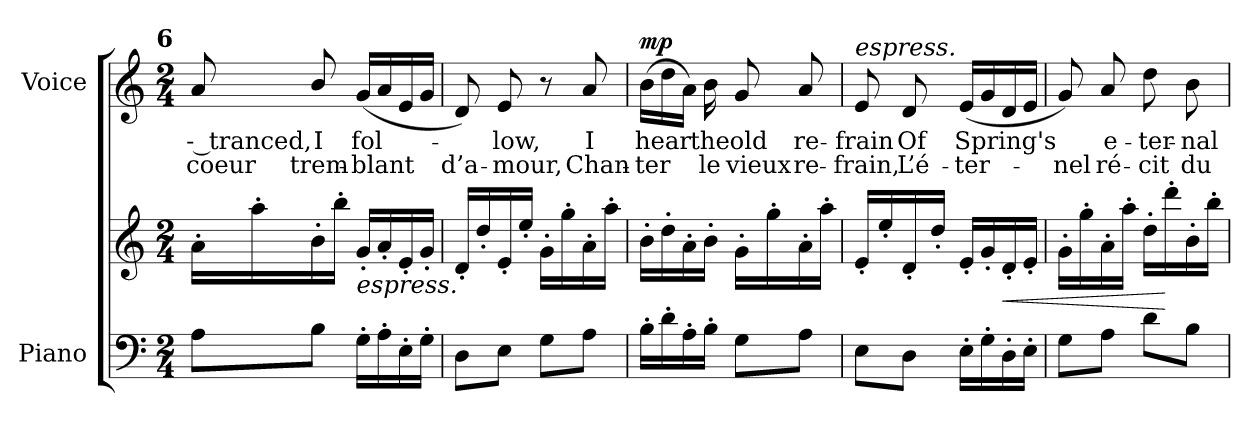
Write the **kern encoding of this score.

**kern	**kern	**dynam	**kern	**text	**text	**dynam
*part2	*part2	*part2	*part1	*part1	*part1	*part1
*staff3	*staff2	*staff2/3	*staff1	*staff1	*staff1	*staff1
*I"Piano	*	*	*I"Voice	*	*	*
*I'Pno	*	*	*	*	*	*
!!LO:LB:g=z
*clefF4	*clefG2	*	*clefG2	*	*	*
*k[]	*k[]	*	*k[]	*	*	*
*M2/4	*M2/4	*	*M2/4	*	*	*
!!LO:REH:place=s1:a:B:enc=none:fs=20:t=6
=61	=61	=61	=61	=61	=61	=61
!	!	!	!	!LO:LY:b	!LO:LY:b	!
8A\L	16a'\LL	.	8a/	-- tranced,	coeur	.
.	16aa'\	.	.	.	.	.
!	!	!	!	!LO:LY:b	!LO:LY:b	!
8B\J	16b'\	.	8b/	I	trem-	.
.	16bb'\JJ	.	.	.	.	.
!	!LO:TX:b:i:t=espress.	!	!	!	!	!
!	!	!	!	!LO:LY:b	!LO:LY:b	!
16G'\LL	16g'/LL	.	(<16g/LL	fol-	-blant	.
16A'\	16a'/	.	16a/	.	.	.
16E'\	16e'/	.	16e/	.	.	.
16G'\JJ	16g'/JJ	.	16g/JJ	.	.	.
=62	=62	=62	=62	=62	=62	=62
!	!	!	!	!	!LO:LY:b	!
8D\L	16d'/LL	.	8d/)	.	d’a-	.
.	16dd'/	.	.	.	.	.
!	!	!	!	!LO:LY:b	!LO:LY:b	!
8E\J	16e'/	.	8e/	-low,	-mour,	.
.	16ee'/JJ	.	.	.	.	.
8G\L	16g'\LL	.	8r	.	.	.
.	16gg'\	.	.	.	.	.
!	!	!	!	!LO:LY:b	!LO:LY:b	!
8A\J	16a'\	.	8a/	I	Chan-	.
.	16aa'\JJ	.	.	.	.	.
=63	=63	=63	=63	=63	=63	=63
!	!	!	!	!LO:LY:b	!LO:LY:b	!LO:DY:a
16B'\LL	16b'\LL	.	(>16b\LL	hear	-ter	mp
16d'\	16dd'\	.	16dd\	.	.	.
16A'\	16a'\	.	16a\JJ)	.	.	.
!	!	!	!	!LO:LY:b	!LO:LY:b	!
16B'\JJ	16b'\JJ	.	16b\	the	le	.
!	!	!	!	!LO:LY:b	!LO:LY:b	!
8G\L	16g'\LL	.	8g/	old	vieux	.
.	16gg'\	.	.	.	.	.
!	!	!	!	!LO:LY:b	!LO:LY:b	!
8A\J	16a'\	.	8a/	re-	re-	.
.	16aa'\JJ	.	.	.	.	.
=64	=64	=64	=64	=64	=64	=64
!	!	!	!LO:TX:a:i:t=espress.	!	!	!
!	!	!	!	!LO:LY:b	!LO:LY:b	!
8E\L	16e'/LL	.	8e/	-frain	-frain,	.
.	16ee'/	.	.	.	.	.
!	!	!	!	!LO:LY:b	!LO:LY:b	!
8D\J	16d'/	.	8d/	Of	L’é-	.
.	16dd'/JJ	.	.	.	.	.
!	!	!	!	!LO:LY:b	!LO:LY:b	!
16E'\LL	16e'/LL	.	(<16e/LL	Spring's	-ter-	.
16G'\	16g'/	.	16g/	.	.	.
!	!	!LO:HP:b	!	!	!	!
16D'\	16d'/	<	16d/	.	.	.
16E'\JJ	16e'/JJ	.	16e/JJ	.	.	.
!!LO:PB:g=z
=65	=65	=65	=65	=65	=65	=65
!	!	!	!	!	!LO:LY:b	!
8G\L	16g'\LL	.	8g/)	.	-nel	.
.	16gg'\	.	.	.	.	.
!	!	!	!	!LO:LY:b	!LO:LY:b	!
8A\J	16a'\	.	8a/	e-	ré-	.
.	16aa'\JJ	.	.	.	.	.
!	!	!	!	!LO:LY:b	!LO:LY:b	!
8d\L	16dd'\LL	.	8dd\	-ter-	-cit	.
.	16ddd'\	[	.	.	.	.
!	!	!	!	!LO:LY:b	!LO:LY:b	!
8B\J	16b'\	.	8b\	-nal	du	.
.	16bb'\JJ	.	.	.	.	.
=	=	=	=	=	=	=
*-	*-	*-	*-	*-	*-	*-
